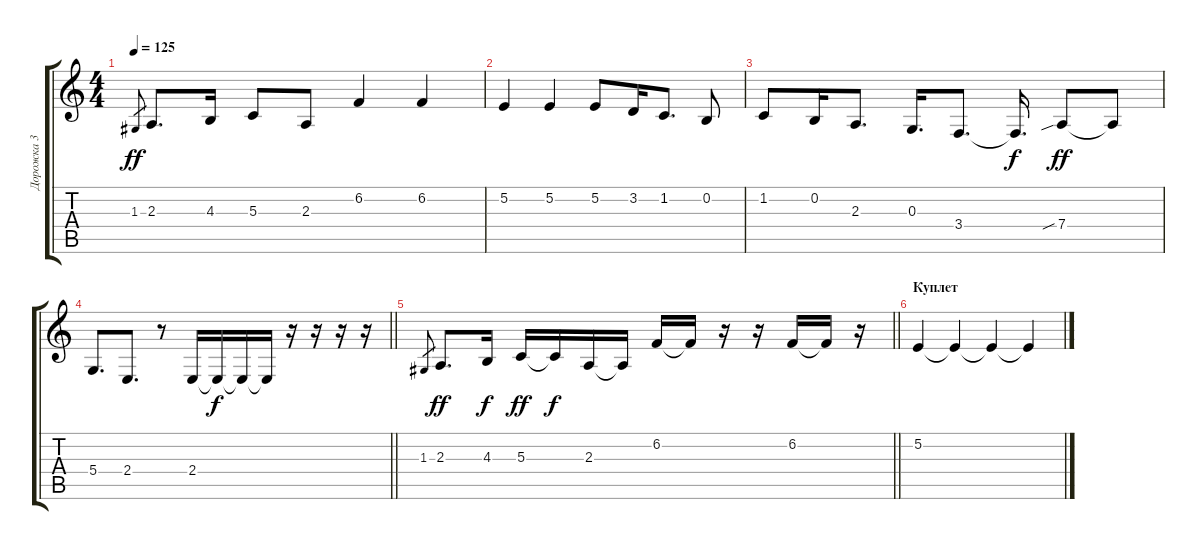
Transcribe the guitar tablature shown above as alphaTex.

\track ("Дорожка 3" "Дорожка 3") {instrument violin}
\staff {score tabs}
\tuning (E4 B3 G3 D3 A2 E2) {hide}
\ts (4 4)
\tempo 125
\clef g2
\ks c
1.3.8{gr dy ff} 2.3.8{d} 4.3.16 5.3.8 2.3.8 6.2.4 6.2.4 |
5.2.4 5.2.4 5.2.8 3.2.16 1.2.8{d} 0.2.8 |
1.2.8 0.2.16 2.3.8{d} 0.3.16{d} 3.4.8{d} 3.4{t}.16{d dy f} 7.4{sib}.8{dy ff} 7.4{t}.8 |
\barLineRight lightlight
5.4.8{d} 2.4.8{d} r.8 2.4.16 2.4{t}.16{dy f} 2.4{t}.16 2.4{t}.16 r.16 r.16 r.16 r.16 |
\barLineRight lightlight
1.3.8{gr} 2.3.8{d dy ff} 4.3.16{dy f} 5.3.16{dy ff} 5.3{t}.16{dy f} 2.3.16 2.3{t}.16 6.2.16 6.2{t}.16 r.16 r.16 6.2.16 6.2{t}.16 r.16 |
\section ("" "Куплет")
5.2.4 5.2{t}.4 5.2{t}.4 5.2{t}.4
